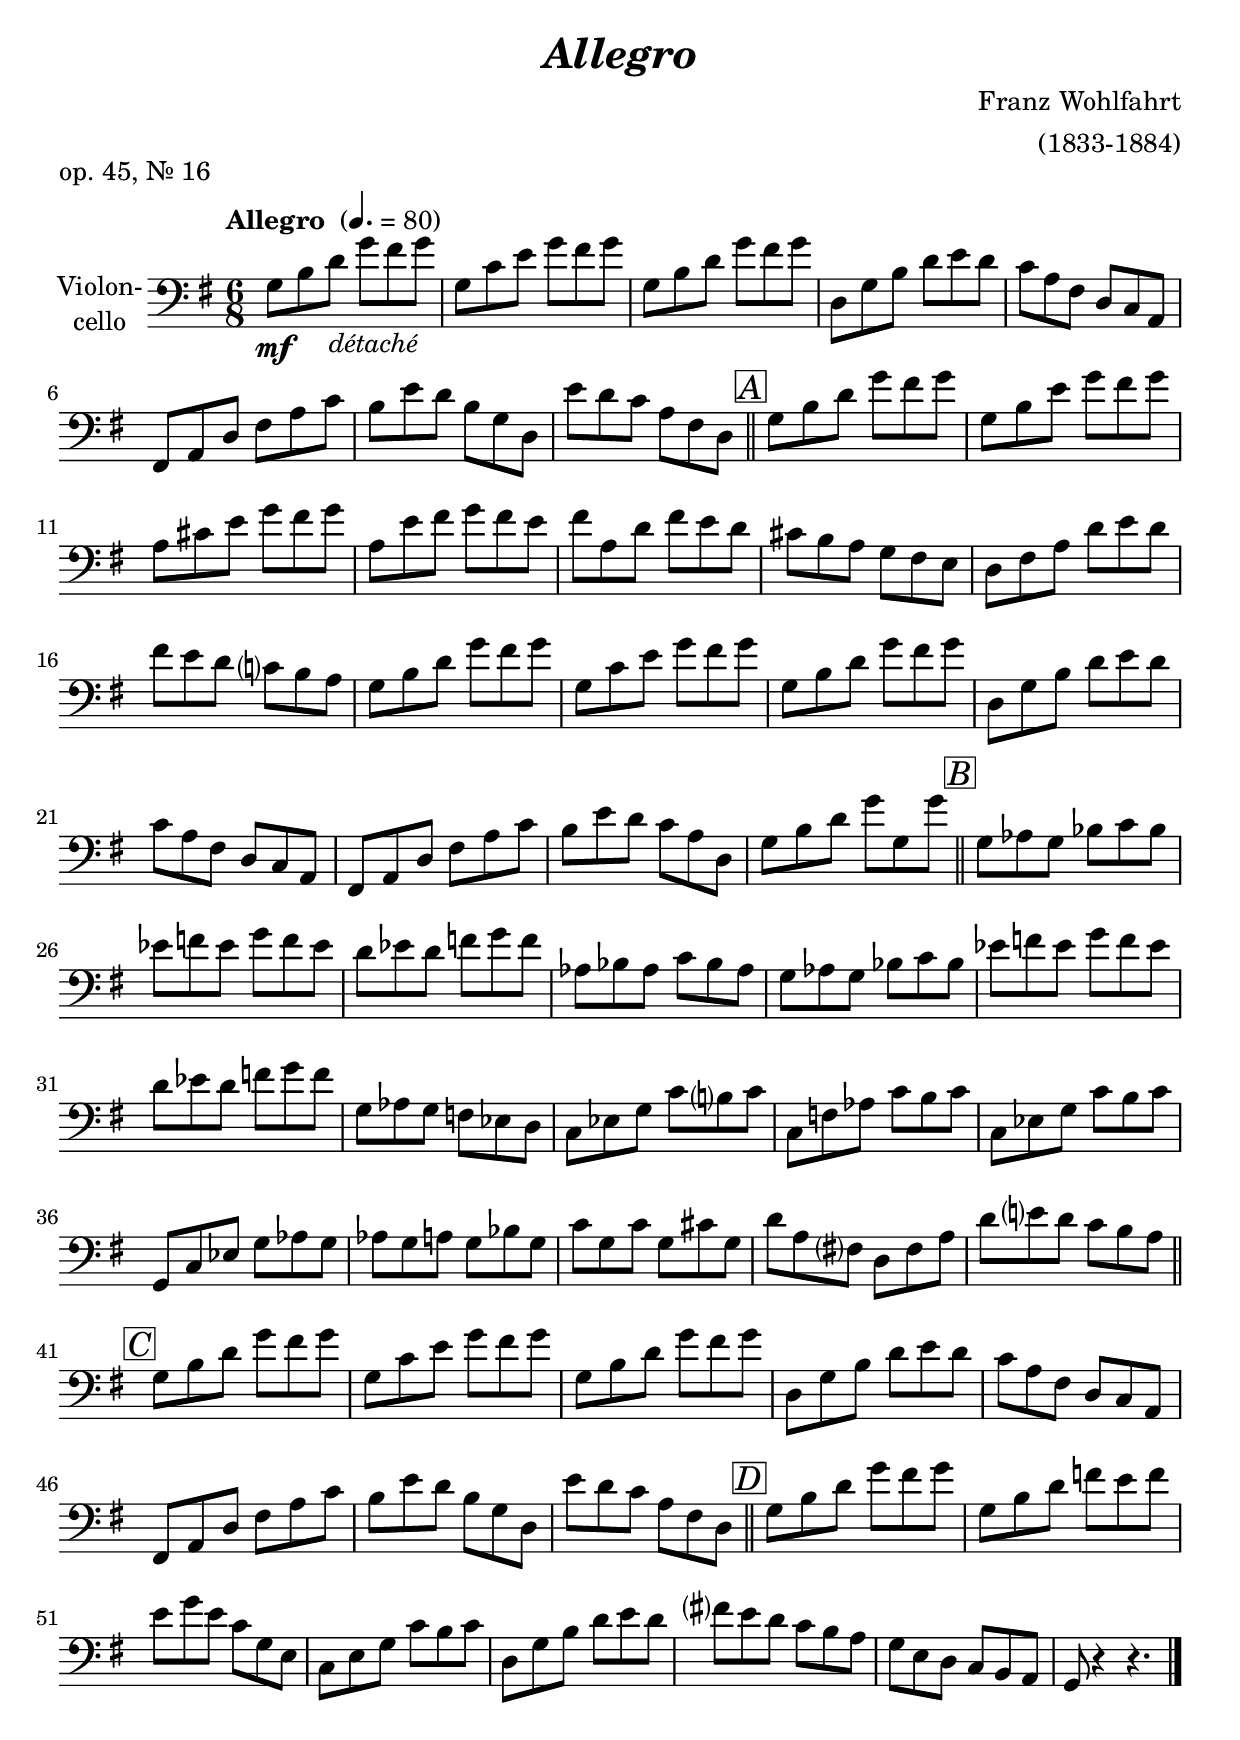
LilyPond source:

\version "2.18.2"
\include "deutsch.ly"
  
#(set-global-staff-size 23)

\header {
  title     = \markup \bold \italic "Allegro"
  composer  = "Franz Wohlfahrt"
  arranger  = "(1833-1884)"
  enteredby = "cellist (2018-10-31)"
  piece     = "op. 45, Nr. 16"
}

voiceconsts = {
  \key g \major
  \time 6/8
  \clef "bass"
%  \numericTimeSignature
  \compressFullBarRests
  % Set default beaming for all staves
% \set Timing.beamExceptions = #'()
% \set Timing.baseMoment     = #(ly:make-moment 1 4)
% \set Timing.beatStructure  = #'(1 1 1)
  \tempo "Allegro " 4.=80
}

micl = "clarinet"
mifl = "flute"
miob = "oboe"
mifh = "french horn"
misx = "tenor sax"
mist = "string ensemble 1"
miba = "cello"

boxa = { \bar "||" \mark \markup \box \italic "A" }
boxb = { \bar "||" \mark \markup \box \italic "B" }
boxc = { \bar "||" \mark \markup \box \italic "C" }
boxd = { \bar "||" \mark \markup \box \italic "D" }

deta = \markup \italic "détaché"

va = \relative c' {
  \voiceconsts

  g8\mf h d_\deta g fis g
  g, c e g fis g
  g, h d g fis g
  d, g h d e d
  c a fis d c a

  fis a d fis a c
  h e d h g d
  e' d c a fis d \boxa
  g h d g fis g
  g, h e g fis g
  a, cis e g fis g

  a, e' fis g fis e
  fis a, d fis e d
  cis h a g fis e
  d fis a d e d
  fis e d c? h a
  g h d g fis g

  g, c e g fis g
  g, h d g fis g
  d, g h d e d
  c a fis d c a
  fis a d fis a c
  h e d c a d,

  g h d g g, g' \boxb
  g, as g b c b
  es f es g f es
  d es d f g f
  as, b as c b as

  g as g b c b
  es f es g f es
  d es d f g f
  g, as g f es d
  c es g c h? c

  c, f as c h c
  c, es g c h c
  g, c es g as g
  as g a g b g
  c g c g cis g
  d' a fis? d fis a

  d e? d c h a \boxc
  g h d g fis g
  g, c e g fis g
  g, h d g fis g
  d, g h d e d
  c a fis d c a

  fis a d fis a c
  h e d h g d
  e' d c a fis d \boxd
  g h d g fis g
  g, h d f e f
  e g e c g e

  c e g c h c
  d, g h d e d
  fis? e d c h a
  g e d c h a
  g r4 r4. \bar "|."
}


music = \new StaffGroup <<
      \new Staff {
	\set Staff.midiInstrument = \miba
	\set Staff.instrumentName = \markup \center-column { "Violon-" "cello" }
	\transpose g g { \va }
      }
>>

\book {
  \score {
    \music
    \layout {}
  }

  \score {
    \unfoldRepeats \music

    \midi {
      \context {
        \Score
      }
    }
  }
}
